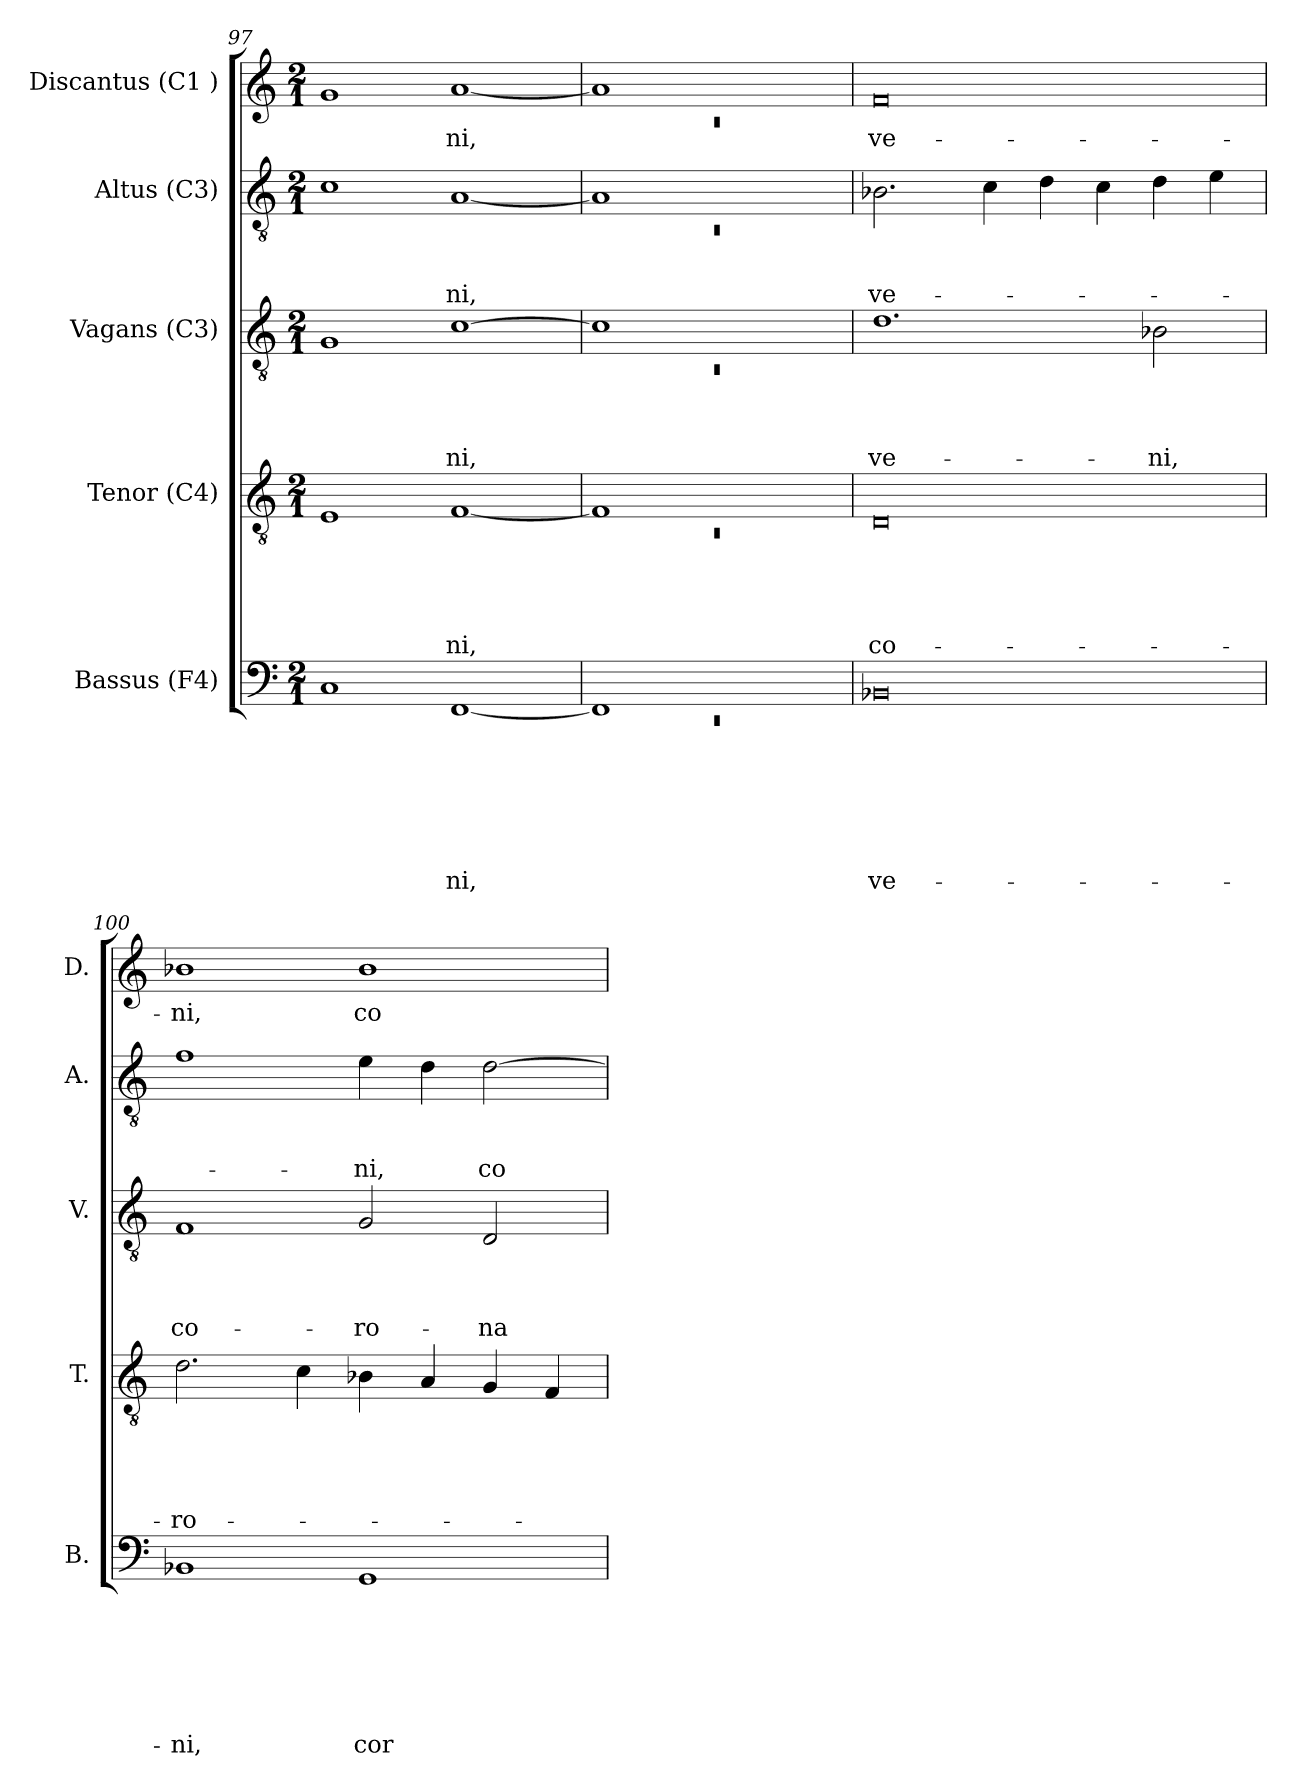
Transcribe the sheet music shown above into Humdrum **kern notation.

**kern	**text	**text	**text	**text	**text	**text	**text	**kern	**text	**text	**text	**text	**text	**kern	**text	**text	**text	**text	**kern	**text	**text	**text	**kern	**text
*part5	*part5	*part5	*part5	*part5	*part5	*part5	*part5	*part4	*part4	*part4	*part4	*part4	*part4	*part3	*part3	*part3	*part3	*part3	*part2	*part2	*part2	*part2	*part1	*part1
*staff5	*staff5	*staff5	*staff5	*staff5	*staff5	*staff5	*staff5	*staff4	*staff4	*staff4	*staff4	*staff4	*staff4	*staff3	*staff3	*staff3	*staff3	*staff3	*staff2	*staff2	*staff2	*staff2	*staff1	*staff1
*I"Bassus (F4)	*	*	*	*	*	*	*	*I"Tenor (C4)	*	*	*	*	*	*I"Vagans (C3)	*	*	*	*	*I"Altus (C3)	*	*	*	*I"Discantus (C1 )	*
*I'B.	*	*	*	*	*	*	*	*I'T.	*	*	*	*	*	*I'V.	*	*	*	*	*I'A.	*	*	*	*I'D.	*
*clefF4	*	*	*	*	*	*	*	*clefGv2	*	*	*	*	*	*clefGv2	*	*	*	*	*clefGv2	*	*	*	*clefG2	*
*k[]	*	*	*	*	*	*	*	*k[]	*	*	*	*	*	*k[]	*	*	*	*	*k[]	*	*	*	*k[]	*
*C:	*	*	*	*	*	*	*	*C:	*	*	*	*	*	*C:	*	*	*	*	*C:	*	*	*	*C:	*
*M2/1	*	*	*	*	*	*	*	*M2/1	*	*	*	*	*	*M2/1	*	*	*	*	*M2/1	*	*	*	*M2/1	*
=97	=97	=97	=97	=97	=97	=97	=97	=97	=97	=97	=97	=97	=97	=97	=97	=97	=97	=97	=97	=97	=97	=97	=97	=97
1C	.	.	.	.	.	.	.	1E	.	.	.	.	.	1G	.	.	.	.	1c	.	.	.	1g	.
!	!	!	!	!	!	!	!LO:LY:b	!	!	!	!	!	!LO:LY:b	!	!	!	!	!LO:LY:b	!	!	!	!LO:LY:b	!	!LO:LY:b
[<1FF	.	.	.	.	.	.	-ni,	[<1F	.	.	.	.	-ni,	[>1c	.	.	.	-ni,	[<1A	.	.	-ni,	[<1a	-ni,
=98	=98	=98	=98	=98	=98	=98	=98	=98	=98	=98	=98	=98	=98	=98	=98	=98	=98	=98	=98	=98	=98	=98	=98	=98
*^	*	*	*	*	*	*	*	*^	*	*	*	*	*	*^	*	*	*	*	*^	*	*	*	*^	*
!	!LO:N:vis=1	!	!	!	!	!	!	!	!	!LO:N:vis=1	!	!	!	!	!	!	!LO:N:vis=1	!	!	!	!	!	!LO:N:vis=1	!	!	!	!	!LO:N:vis=1	!
1FF]	0rEE	.	.	.	.	.	.	.	1F]	0rC	.	.	.	.	.	1c]	0rC	.	.	.	.	1A]	0rC	.	.	.	1a]	0rc	.
1ryy	.	.	.	.	.	.	.	.	1ryy	.	.	.	.	.	.	1ryy	.	.	.	.	.	1ryy	.	.	.	.	1ryy	.	.
*v	*v	*	*	*	*	*	*	*	*	*	*	*	*	*	*	*v	*v	*	*	*	*	*v	*v	*	*	*	*v	*v	*
*	*	*	*	*	*	*	*	*v	*v	*	*	*	*	*	*	*	*	*	*	*	*	*	*	*	*
=99	=99	=99	=99	=99	=99	=99	=99	=99	=99	=99	=99	=99	=99	=99	=99	=99	=99	=99	=99	=99	=99	=99	=99	=99
!	!	!	!	!	!	!	!LO:LY:b:rj	!	!	!	!	!	!LO:LY:b:rj	!	!	!	!	!LO:LY:b	!	!	!	!LO:LY:b	!	!LO:LY:b:rj
0BB-X	.	.	.	.	.	.	ve-	0D	.	.	.	.	co-	1.d	.	.	.	ve-	2.B-X\	.	.	ve-	0f	ve-
.	.	.	.	.	.	.	.	.	.	.	.	.	.	.	.	.	.	.	4c\	.	.	.	.	.
.	.	.	.	.	.	.	.	.	.	.	.	.	.	.	.	.	.	.	4d\	.	.	.	.	.
.	.	.	.	.	.	.	.	.	.	.	.	.	.	.	.	.	.	.	4c\	.	.	.	.	.
!	!	!	!	!	!	!	!	!	!	!	!	!	!	!	!	!	!	!LO:LY:b	!	!	!	!	!	!
.	.	.	.	.	.	.	.	.	.	.	.	.	.	2B-X\	.	.	.	-ni,	4d\	.	.	.	.	.
.	.	.	.	.	.	.	.	.	.	.	.	.	.	.	.	.	.	.	4e\	.	.	.	.	.
=100	=100	=100	=100	=100	=100	=100	=100	=100	=100	=100	=100	=100	=100	=100	=100	=100	=100	=100	=100	=100	=100	=100	=100	=100
!	!	!	!	!	!	!	!LO:LY:b	!	!	!	!	!	!LO:LY:b	!	!	!	!	!LO:LY:b	!	!	!	!	!	!LO:LY:b
1BB-X	.	.	.	.	.	.	-ni,	2.d\	.	.	.	.	-ro-	1F	.	.	.	co-	1f	.	.	.	1b-X	-ni,
.	.	.	.	.	.	.	.	4c\	.	.	.	.	.	.	.	.	.	.	.	.	.	.	.	.
!	!	!	!	!	!	!	!LO:LY:b	!	!	!	!	!	!	!	!	!	!	!LO:LY:b	!	!	!	!LO:LY:b	!	!LO:LY:b
1GG	.	.	.	.	.	.	cor-	4B-X\	.	.	.	.	.	2G/	.	.	.	-ro-	4e\	.	.	-ni,	1b-	co-
.	.	.	.	.	.	.	.	4A/	.	.	.	.	.	.	.	.	.	.	4d\	.	.	.	.	.
!	!	!	!	!	!	!	!	!	!	!	!	!	!	!	!	!	!	!LO:LY:b	!	!	!	!LO:LY:b	!	!
.	.	.	.	.	.	.	.	4G/	.	.	.	.	.	2D/	.	.	.	-na-	[<2d\	.	.	co-	.	.
.	.	.	.	.	.	.	.	4F/	.	.	.	.	.	.	.	.	.	.	.	.	.	.	.	.
=	=	=	=	=	=	=	=	=	=	=	=	=	=	=	=	=	=	=	=	=	=	=	=	=
*-	*-	*-	*-	*-	*-	*-	*-	*-	*-	*-	*-	*-	*-	*-	*-	*-	*-	*-	*-	*-	*-	*-	*-	*-
